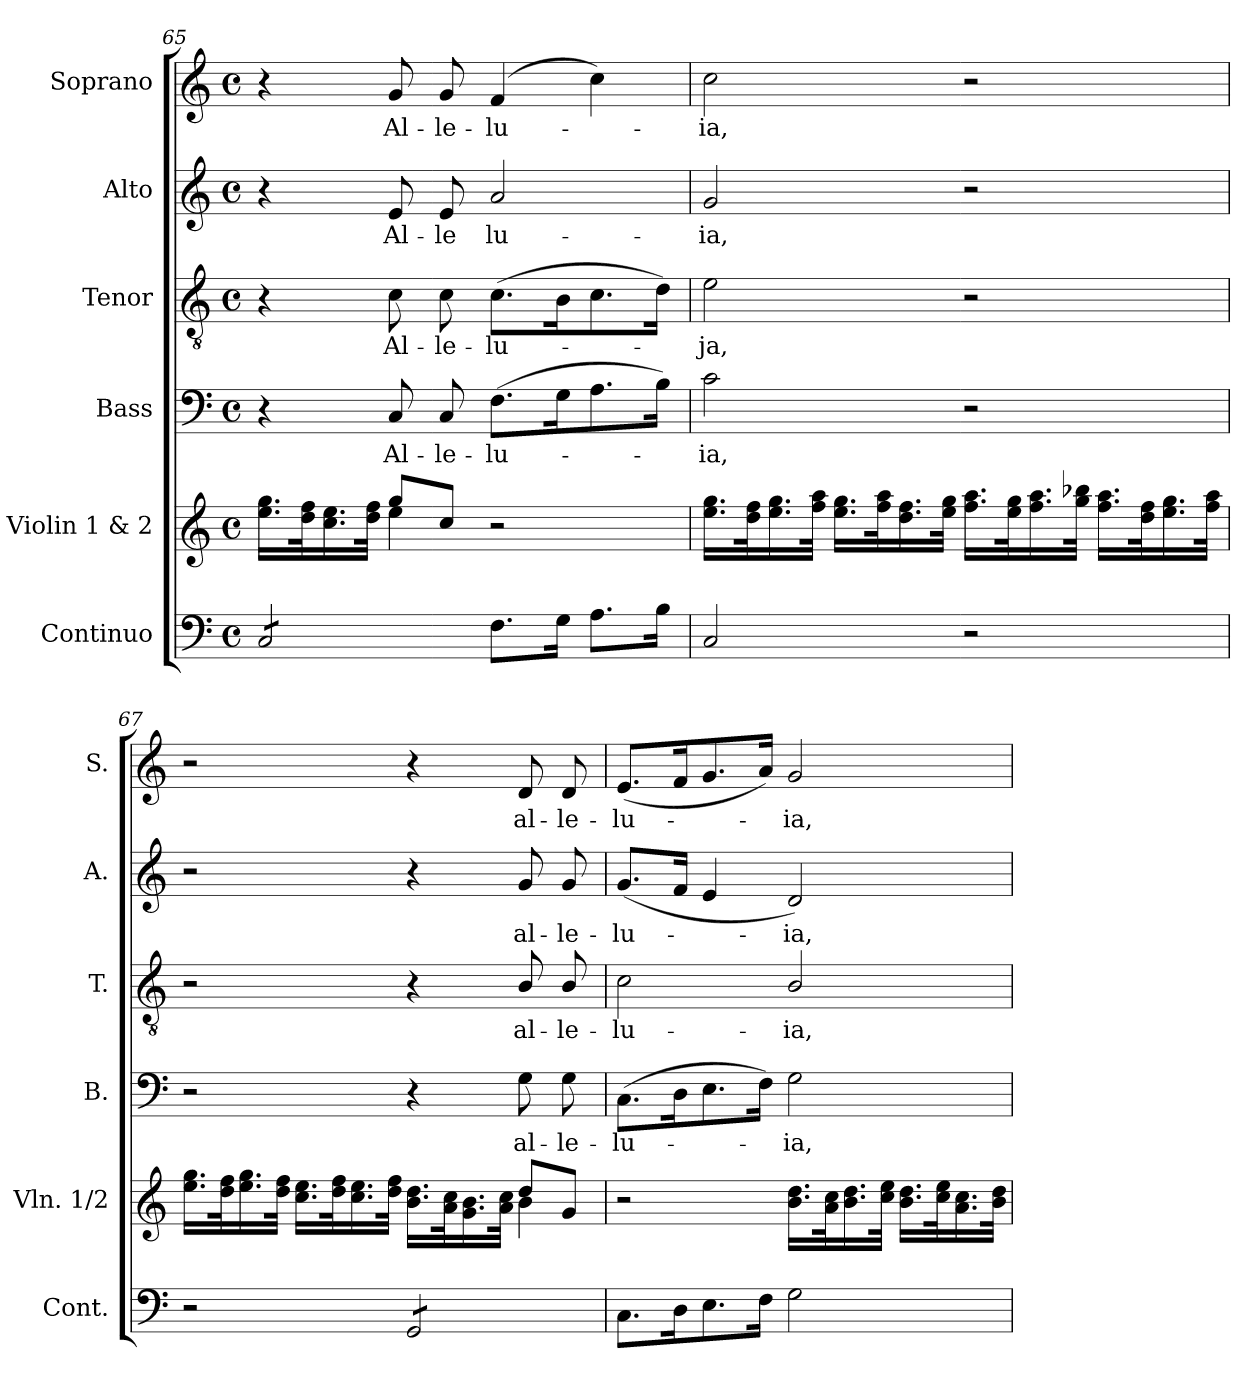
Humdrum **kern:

**kern	**kern	**kern	**text	**kern	**text	**kern	**text	**kern	**text
*part6	*part5	*part4	*part4	*part3	*part3	*part2	*part2	*part1	*part1
*staff6	*staff5	*staff4	*staff4	*staff3	*staff3	*staff2	*staff2	*staff1	*staff1
*I"Continuo	*I"Violin 1 & 2	*I"Bass	*	*I"Tenor	*	*I"Alto	*	*I"Soprano	*
*I'Cont.	*I'Vln. 1/2	*I'B.	*	*I'T.	*	*I'A.	*	*I'S.	*
*clefF4	*clefG2	*clefF4	*	*clefGv2	*	*clefG2	*	*clefG2	*
*	*	*	*	*ITrd7c12	*	*	*	*	*
*k[]	*k[]	*k[]	*	*k[]	*	*k[]	*	*k[]	*
*C:	*C:	*C:	*	*C:	*	*C:	*	*C:	*
*M4/4	*M4/4	*M4/4	*	*M4/4	*	*M4/4	*	*M4/4	*
*met(c)	*met(c)	*met(c)	*	*met(c)	*	*met(c)	*	*met(c)	*
=65	=65	=65	=65	=65	=65	=65	=65	=65	=65
*	*^	*	*	*	*	*	*	*	*
*tremolo	*	*	*	*	*	*	*	*	*	*
8Ci/L	16.eei\ 16.ggiLL	4ryy	4r	.	4r	.	4r	.	4r	.
.	32ddi\ 32ffik	.	.	.	.	.	.	.	.	.
8Ci/	16.cci\ 16.eei	.	.	.	.	.	.	.	.	.
.	32ddi\ 32ffiJJk	.	.	.	.	.	.	.	.	.
!	!	!	!	!LO:LY:b:color=#000000	!	!	!	!	!	!
!	!	!	!	!	!	!LO:LY:b:color=#000000	!	!	!	!
!	!	!	!	!	!	!	!	!LO:LY:b:color=#000000	!	!
!	!	!	!	!	!	!	!	!	!	!LO:LY:b:color=#000000
8Ci/	8ggi/L	4eei\	8Ci/	Al-	8Ci\	Al-	8ei/	Al-	8gi/	Al-
!	!	!	!	!LO:LY:b:color=#000000	!	!	!	!	!	!
!	!	!	!	!	!	!LO:LY:b:color=#000000	!	!	!	!
!	!	!	!	!	!	!	!	!LO:LY:b:color=#000000	!	!
!	!	!	!	!	!	!	!	!	!	!LO:LY:b:color=#000000
8Ci/J	8cci/J	.	8Ci/	-le-	8Ci\	-le-	8ei/	-le	8gi/	-le-
*Xtremolo	*	*	*	*	*	*	*	*	*	*
!	!	!	!	!LO:LY:b:color=#000000	!	!	!	!	!	!
!	!	!	!	!	!	!LO:LY:b:color=#000000	!	!	!	!
!	!	!	!	!	!	!	!	!LO:LY:b:color=#000000	!	!
!	!	!	!	!	!	!	!	!	!	!LO:LY:b:color=#000000
8.Fi\L	2r	2ryy	(8.Fi\L	-lu-	(8.Ci\L	-lu-	2ai/	lu-	(4fi/	-lu-
16Gi\Jk	.	.	16Gi\k	.	16BBi\k	.	.	.	.	.
8.Ai\L	.	.	8.Ai\	.	8.Ci\	.	.	.	4cci\)	.
16Bi\Jk	.	.	16Bi\Jk)	.	16Di\Jk)	.	.	.	.	.
*	*v	*v	*	*	*	*	*	*	*	*
=66	=66	=66	=66	=66	=66	=66	=66	=66	=66
!	!	!	!LO:LY:b:color=#000000	!	!	!	!	!	!
!	!	!	!	!	!LO:LY:b:color=#000000	!	!	!	!
!	!	!	!	!	!	!	!LO:LY:b:color=#000000	!	!
!	!	!	!	!	!	!	!	!	!LO:LY:b:color=#000000
2Ci/	16.eei\ 16.ggiLL	2ci\	-ia,	2Ei\	-ja,	2gi/	-ia,	2cci\	-ia,
.	32ddi\ 32ffik	.	.	.	.	.	.	.	.
.	16.eei\ 16.ggi	.	.	.	.	.	.	.	.
.	32ffi\ 32aaiJJk	.	.	.	.	.	.	.	.
.	16.eei\ 16.ggiLL	.	.	.	.	.	.	.	.
.	32ffi\ 32aaik	.	.	.	.	.	.	.	.
.	16.ddi\ 16.ffi	.	.	.	.	.	.	.	.
.	32eei\ 32ggiJJk	.	.	.	.	.	.	.	.
2r	16.ffi\ 16.aaiLL	2r	.	2r	.	2r	.	2r	.
.	32eei\ 32ggik	.	.	.	.	.	.	.	.
.	16.ffi\ 16.aai	.	.	.	.	.	.	.	.
.	32ggi\ 32bb-XiJJk	.	.	.	.	.	.	.	.
.	16.ffi\ 16.aaiLL	.	.	.	.	.	.	.	.
.	32ddi\ 32ffik	.	.	.	.	.	.	.	.
.	16.eei\ 16.ggi	.	.	.	.	.	.	.	.
.	32ffi\ 32aaiJJk	.	.	.	.	.	.	.	.
=67	=67	=67	=67	=67	=67	=67	=67	=67	=67
*	*^	*	*	*	*	*	*	*	*
2r	16.eei\ 16.ggiLL	2ryy	2r	.	2r	.	2r	.	2r	.
.	32ddi\ 32ffik	.	.	.	.	.	.	.	.	.
.	16.eei\ 16.ggi	.	.	.	.	.	.	.	.	.
.	32ddi\ 32ffiJJk	.	.	.	.	.	.	.	.	.
.	16.cci\ 16.eeiLL	.	.	.	.	.	.	.	.	.
.	32ddi\ 32ffik	.	.	.	.	.	.	.	.	.
.	16.cci\ 16.eei	.	.	.	.	.	.	.	.	.
.	32ddi\ 32ffiJJk	.	.	.	.	.	.	.	.	.
*tremolo	*	*	*	*	*	*	*	*	*	*
8GGi/L	16.bi\ 16.ddiLL	4ryy	4r	.	4r	.	4r	.	4r	.
.	32ai\ 32ccik	.	.	.	.	.	.	.	.	.
8GGi/	16.gi\ 16.bi	.	.	.	.	.	.	.	.	.
.	32ai\ 32cciJJk	.	.	.	.	.	.	.	.	.
!	!	!	!	!LO:LY:b:color=#000000	!	!	!	!	!	!
!	!	!	!	!	!	!LO:LY:b:color=#000000	!	!	!	!
!	!	!	!	!	!	!	!	!LO:LY:b:color=#000000	!	!
!	!	!	!	!	!	!	!	!	!	!LO:LY:b:color=#000000
8GGi/	8ddi/L	4bi\	8Gi\	al-	8BBi/	al-	8gi/	al-	8di/	al-
!	!	!	!	!LO:LY:b:color=#000000	!	!	!	!	!	!
!	!	!	!	!	!	!LO:LY:b:color=#000000	!	!	!	!
!	!	!	!	!	!	!	!	!LO:LY:b:color=#000000	!	!
!	!	!	!	!	!	!	!	!	!	!LO:LY:b:color=#000000
8GGi/J	8gi/J	.	8Gi\	-le-	8BBi/	-le-	8gi/	-le-	8di/	-le-
*Xtremolo	*	*	*	*	*	*	*	*	*	*
*	*v	*v	*	*	*	*	*	*	*	*
!!LO:LB:g=z
=68	=68	=68	=68	=68	=68	=68	=68	=68	=68
!	!	!	!LO:LY:b:color=#000000	!	!	!	!	!	!
!	!	!	!	!	!LO:LY:b:color=#000000	!	!	!	!
!	!	!	!	!	!	!	!LO:LY:b:color=#000000	!	!
!	!	!	!	!	!	!	!	!	!LO:LY:b:color=#000000
8.Ci\L	2r	(8.Ci\L	-lu-	2Ci\	-lu-	(8.gi/L	-lu-	(8.ei/L	-lu-
16Di\k	.	16Di\k	.	.	.	16fi/Jk	.	16fi/k	.
8.Ei\	.	8.Ei\	.	.	.	4ei/	.	8.gi/	.
16Fi\Jk	.	16Fi\Jk)	.	.	.	.	.	16ai/Jk)	.
!	!	!	!LO:LY:b:color=#000000	!	!	!	!	!	!
!	!	!	!	!	!LO:LY:b:color=#000000	!	!	!	!
!	!	!	!	!	!	!	!LO:LY:b:color=#000000	!	!
!	!	!	!	!	!	!	!	!	!LO:LY:b:color=#000000
2Gi\	16.bi\ 16.ddiLL	2Gi\	-ia,	2BBi/	-ia,	2di/)	-ia,	2gi/	-ia,
.	32ai\ 32ccik	.	.	.	.	.	.	.	.
.	16.bi\ 16.ddi	.	.	.	.	.	.	.	.
.	32cci\ 32eeiJJk	.	.	.	.	.	.	.	.
.	16.bi\ 16.ddiLL	.	.	.	.	.	.	.	.
.	32cci\ 32eeik	.	.	.	.	.	.	.	.
.	16.ai\ 16.cci	.	.	.	.	.	.	.	.
.	32bi\ 32ddiJJk	.	.	.	.	.	.	.	.
=	=	=	=	=	=	=	=	=	=
*-	*-	*-	*-	*-	*-	*-	*-	*-	*-
